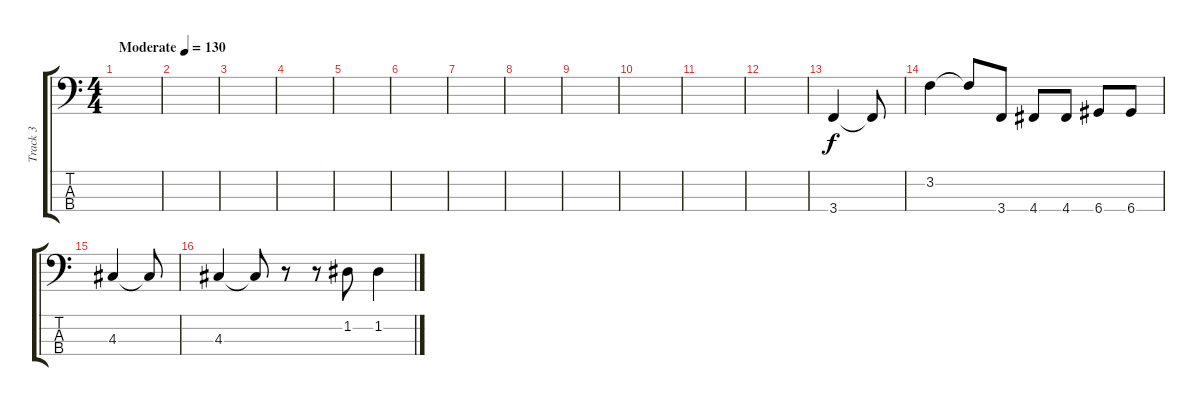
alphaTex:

\track ("Track 3" "Track 3") {instrument electricbassfinger}
\staff {score tabs}
\tuning (G2 D2 A1 D1) {hide}
\ts (4 4)
\tempo (130 "Moderate")
\clef f4
\ks c
|
|
|
|
|
|
|
|
|
|
|
|
3.4.4 3.4{t}.8 |
3.2.4 3.2{t}.8 3.4.8 4.4.8 4.4.8 6.4.8 6.4.8 |
4.3.4 4.3{t}.8 |
4.3.4 4.3{t}.8 r.8 r.8 1.2.8 1.2.4
